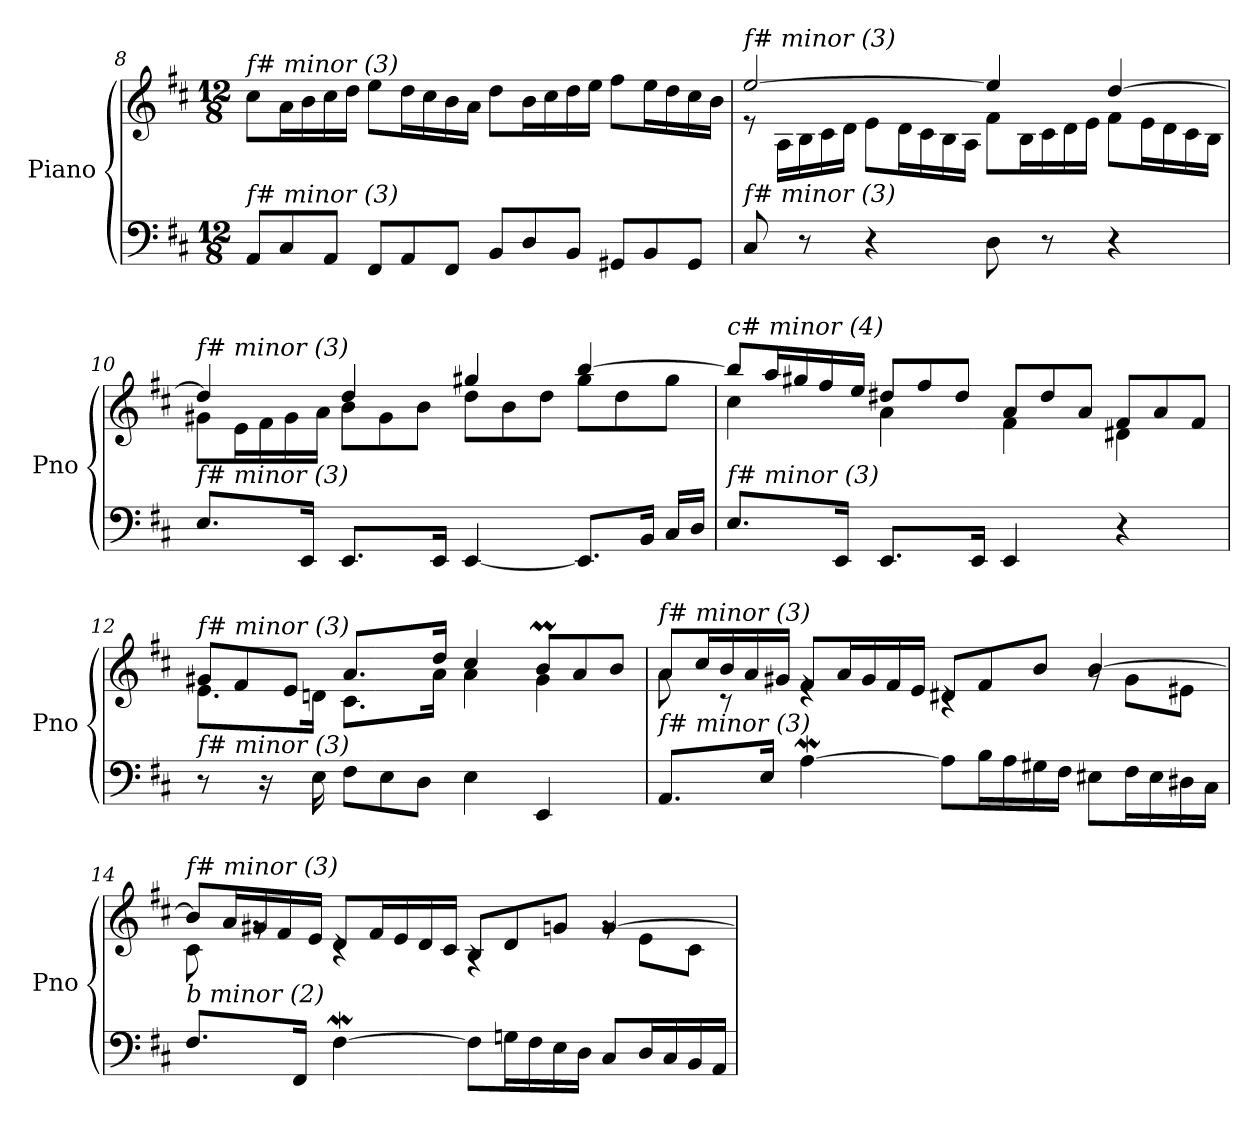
**kern	**kern
*part1	*part1
*staff2	*staff1
*I"Piano	*
*I'Pno	*
*clefF4	*clefG2
*k[f#c#]	*k[f#c#]
*D:	*D:
*M12/8	*M12/8
=8	=8
!	!LO:TX:i:t=f# minor (3)
!LO:TX:i:t=f# minor (3)	!
8AA/L	8cc#\L
8C#/	16a\L
.	16b\
8AA/J	16cc#\
.	16dd\JJ
8FF#/L	8ee\L
8AA/	16dd\L
.	16cc#\
8FF#/J	16b\
.	16a\JJ
8BB/L	8dd\L
8D/	16b\L
.	16cc#\
8BB/J	16dd\
.	16ee\JJ
8GG#X/L	8ff#\L
8BB/	16ee\L
.	16dd\
8GG#/J	16cc#\
.	16b\JJ
!!LO:LB:g=z
=9	=9
*Xtuplet	*Xtuplet
*	*^
!	!LO:TX:i:t=f# minor (3)	!
!LO:TX:i:t=f# minor (3)	!	!
16%3C#/	[4%3ee/	8re
.	.	16A\LL
16%3r	.	16B\
.	.	16c#\
.	.	16d\JJ
8%3r	.	8e\L
.	.	16d\L
.	.	16c#\
.	.	16B\
.	.	16A\JJ
16%3D\	8%3ee/]	8f#\L
.	.	16B\L
16%3r	.	16c#\
.	.	16d\
.	.	16e\JJ
8%3r	[8%3dd/	8f#\L
.	.	16e\L
.	.	16d\
.	.	16c#\
.	.	16B\JJ
=10	=10	=10
!	!LO:TX:i:t=f# minor (3)	!
!LO:TX:i:t=f# minor (3)	!	!
16%3.E/L	8%3dd/]	8g#X\L
.	.	16e\L
.	.	16f#\
.	.	16g#\
32%3EE/Jk	.	.
.	.	16a\JJ
16%3.EE/L	8%3dd/	8b\L
.	.	8g#\
.	.	8b\J
32%3EE/Jk	.	.
[8%3EE/	8%3gg#X/	8dd\L
.	.	8b\
.	.	8dd\J
8.EE/L]	[8%3bb/	8gg#\L
.	.	8dd\
16BB/Jk	.	.
16C#/LL	.	8gg#\J
16D/JJ	.	.
!!LO:PB:g=z	!!
=11	=11	=11
!	!LO:TX:i:t=c# minor (4)	!
!LO:TX:i:t=f# minor (3)	!	!
16%3.E/L	8bb/L]	8%3cc#\
.	16aa/L	.
.	16gg#X/	.
.	16ff#/	.
32%3EE/Jk	.	.
.	16ee/JJ	.
16%3.EE/L	8dd#X/L	8%3a\
.	8ff#/	.
.	8dd#/J	.
32%3EE/Jk	.	.
8%3EE/	8a/L	8%3f#\
.	8dd#/	.
.	8a/J	.
8%3r	8f#/L	8%3d#X\
.	8a/	.
.	8f#/J	.
=12	=12	=12
!	!LO:TX:i:t=f# minor (3)	!
!LO:TX:i:t=f# minor (3)	!	!
16%3r	8g#X/L	16%3.e\L
.	8f#/	.
32%3r	.	.
.	8e/J	.
32%3E\	.	32%3dn\Jk
8F#\L	16%3.a/L	16%3.c#\L
8E\	.	.
8D\J	.	.
.	32%3dd/Jk	32%3a\Jk
8%3E\	8%3cc#/	8%3a\
8%3EE/	8bM/L	8%3g#\
.	8a/	.
.	8b/J	.
!!LO:PB:g=z	!!
=13	=13	=13
!	!LO:TX:i:t=f# minor (3)	!
!LO:TX:i:t=f# minor (3)	!	!
16%3.AA/L	8a/L	16%3a\
.	16cc#/L	.
.	16b/	16%3rc
.	16a/	.
32%3E/Jk	.	.
.	16g#X/JJ	.
[8%3AW\	8f#/L	8%3re
.	16a/L	.
.	16g#/	.
.	16f#/	.
.	16e/JJ	.
8A\L]	8d#X/L	8%3rc
16B\L	8f#/	.
16A\	.	.
16G#X\	8b/J	.
16F#\JJ	.	.
8E#X\L	[8%3b/	8rg
16F#\L	.	8g#\L
16E#\	.	.
16D#X\	.	8e#X\J
16C#\JJ	.	.
!!LO:LB:g=z	!!
=14	=14	=14
!	!LO:TX:i:t=f# minor (3)	!
!LO:TX:i:t=b minor (2)	!	!
16%3.F#/L	8b/L]	16%3c#\
.	16a/L	.
.	16g#Xi/	16%3rg
.	16f#/	.
32%3FF#/Jk	.	.
.	16e/JJ	.
[8%3F#W\	8d/L	8%3rc
.	16f#/L	.
.	16e/	.
.	16d/	.
.	16c#/JJ	.
8F#\L]	8B/L	8%3rA
16Gn\L	8d/	.
16F#\	.	.
16E\	8gn/J	.
16D\JJ	.	.
8C#/L	[8%3g/	8rg
16D/L	.	8e\L
16C#/	.	.
16BB/	.	8c#\J
16AA/JJ	.	.
*	*v	*v
=	=
*-	*-
